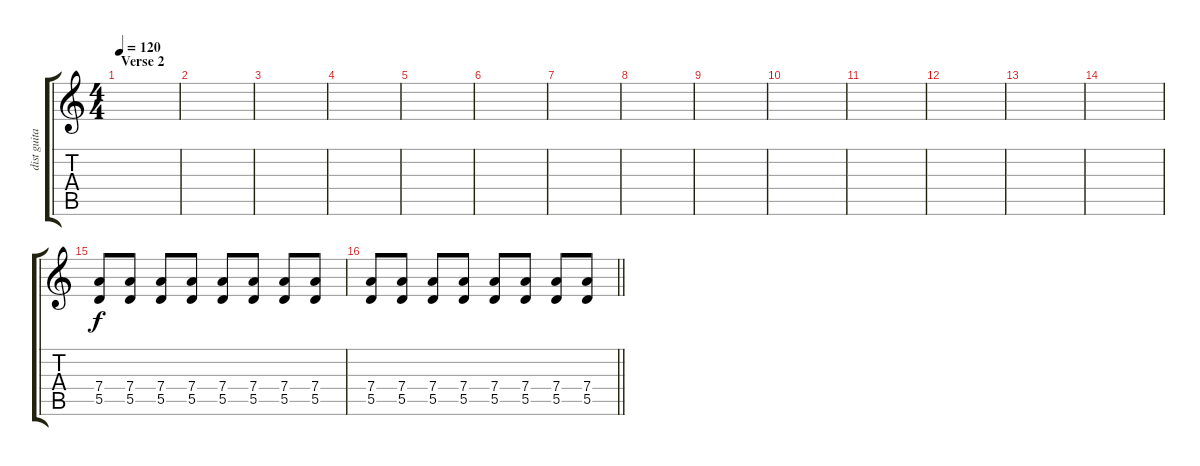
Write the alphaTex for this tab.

\track ("dist guitar" "dist guita") {instrument distortionguitar}
\staff {score tabs}
\tuning (E4 B3 G3 D3 A2 E2) {hide}
\ts (4 4)
\section ("" "Verse 2")
\tempo 120
\clef g2
\ks c
|
|
|
|
|
|
|
|
|
|
|
|
|
|
(7.4 5.5).8 (7.4 5.5).8 (7.4 5.5).8 (7.4 5.5).8 (7.4 5.5).8 (7.4 5.5).8 (7.4 5.5).8 (7.4 5.5).8 |
\barLineRight lightlight
(7.4 5.5).8 (7.4 5.5).8 (7.4 5.5).8 (7.4 5.5).8 (7.4 5.5).8 (7.4 5.5).8 (7.4 5.5).8 (7.4 5.5).8
